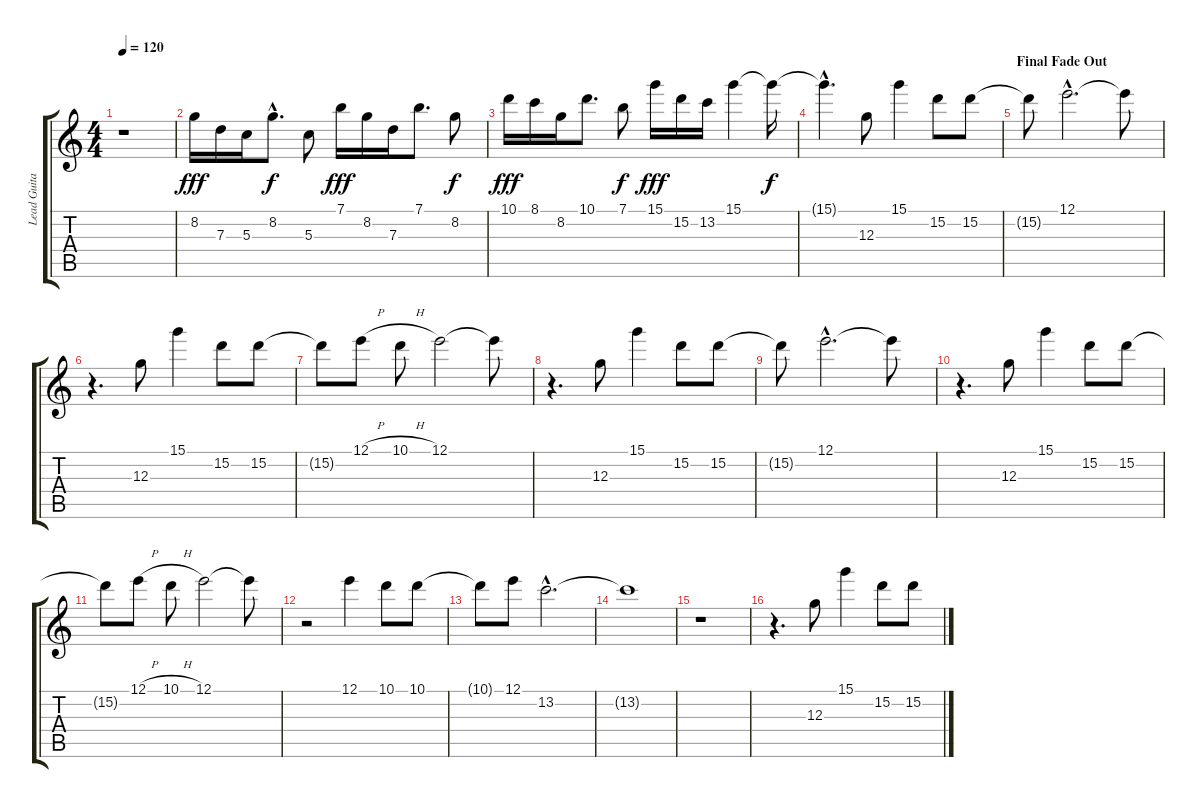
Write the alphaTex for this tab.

\track ("Lead Guitar - Steve Howe" "Lead Guita") {instrument overdrivenguitar}
\staff {score tabs}
\tuning (E4 B3 G3 D3 A2 E2) {hide}
\ts (4 4)
\tempo 120
\clef g2
\ks c
r.1{dy f} |
8.2.16{dy fff} 7.3.16 5.3.16 8.2{hac}.8{d dy f} 5.3.8 7.1.16{dy fff} 8.2.16 7.3.16 7.1.8{d} 8.2.8{dy f} |
10.1.16{dy fff} 8.1.16 8.2.16 10.1.8{d} 7.1.8{dy f} 15.1.16{dy fff} 15.2.16 13.2.16 15.1.4 15.1{t}.16{dy f} |
15.1{hac t}.4{d} 12.3.8 15.1.4 15.2.8 15.2.8 |
\section ("" "Final Fade Out")
15.2{t}.8 12.1{hac}.2{d} 12.1{t}.8 |
r.4{d} 12.3.8 15.1.4 15.2.8 15.2.8 |
15.2{t}.8 12.1{h}.8 10.1{h}.8 12.1.2 12.1{t}.8 |
r.4{d} 12.3.8 15.1.4 15.2.8 15.2.8 |
15.2{t}.8 12.1{hac}.2{d} 12.1{t}.8 |
r.4{d} 12.3.8 15.1.4 15.2.8 15.2.8 |
15.2{t}.8 12.1{h}.8 10.1{h}.8 12.1.2 12.1{t}.8 |
r.2 12.1.4 10.1.8 10.1.8 |
10.1{t}.8 12.1.8 13.2{hac}.2{d} |
13.2{t}.1{volume 10} |
r.1 |
r.4{d volume 6} 12.3.8 15.1.4 15.2.8 15.2.8
